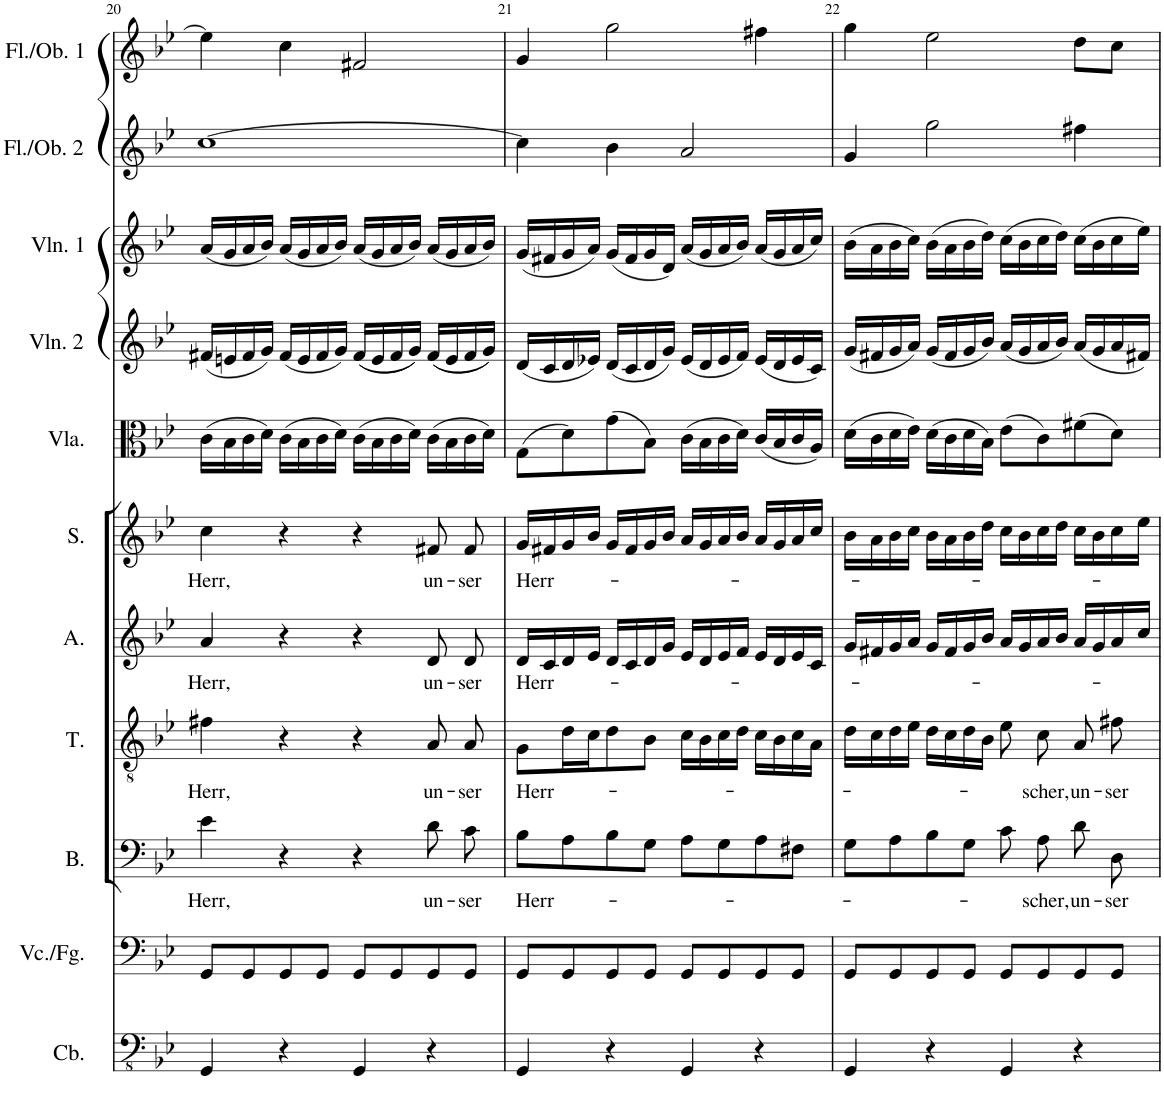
**kern	**kern	**kern	**text	**kern	**text	**kern	**text	**kern	**text	**kern	**kern	**kern	**kern	**kern
*part11	*part10	*part9	*part9	*part8	*part8	*part7	*part7	*part6	*part6	*part5	*part4	*part3	*part2	*part1
*staff11	*staff10	*staff9	*staff9	*staff8	*staff8	*staff7	*staff7	*staff6	*staff6	*staff5	*staff4	*staff3	*staff2	*staff1
*I"Contrabass	*I"Vcl./Fagotto	*I"Bass	*	*I"Tenor	*	*I"Alto	*	*I"Soprano	*	*I"Viola	*I"Violin 2	*I"Violin 1	*I"Fl./Ob. 2	*I"Fl./Ob. 1
*I'Cb.	*I'Vc./Fg.	*I'B.	*	*I'T.	*	*I'A.	*	*I'S.	*	*I'Vla.	*I'Vln. 2	*I'Vln. 1	*I'Fl./Ob. 2	*I'Fl./Ob. 1
!!LO:PB:g=z
*clefFv4	*clefF4	*clefF4	*	*clefGv2	*	*clefG2	*	*clefG2	*	*clefC3	*clefG2	*clefG2	*clefG2	*clefG2
*Trd7c12	*	*	*	*	*	*	*	*	*	*	*	*	*	*
*k[b-e-]	*k[b-e-]	*k[b-e-]	*	*k[b-e-]	*	*k[b-e-]	*	*k[b-e-]	*	*k[b-e-]	*k[b-e-]	*k[b-e-]	*k[b-e-]	*k[b-e-]
*M4/4	*M4/4	*M4/4	*	*M4/4	*	*M4/4	*	*M4/4	*	*M4/4	*M4/4	*M4/4	*M4/4	*M4/4
=20	=20	=20	=20	=20	=20	=20	=20	=20	=20	=20	=20	=20	=20	=20
!	!	!	!LO:LY:b	!	!LO:LY:b	!	!LO:LY:b	!	!LO:LY:b	!	!	!	!	!
4GGG/	8GG/L	4e-\	Herr,	4f#X\	Herr,	4a/	Herr,	4cc\	Herr,	(16c\LL	(16f#X/LL	(16a/LL	[1cc	4ee-\]
.	.	.	.	.	.	.	.	.	.	16B-\	16en/	16g/	.	.
.	8GG/	.	.	.	.	.	.	.	.	16c\	16f#/	16a/	.	.
.	.	.	.	.	.	.	.	.	.	16d\JJ)	16g/JJ)	16b-/JJ)	.	.
4r	8GG/	4r	.	4r	.	4r	.	4r	.	(16c\LL	(16f#/LL	(16a/LL	.	4cc\
.	.	.	.	.	.	.	.	.	.	16B-\	16e/	16g/	.	.
.	8GG/J	.	.	.	.	.	.	.	.	16c\	16f#/	16a/	.	.
.	.	.	.	.	.	.	.	.	.	16d\JJ)	16g/JJ)	16b-/JJ)	.	.
4GGG/	8GG/L	4r	.	4r	.	4r	.	4r	.	(16c\LL	((16f#/LL	(16a/LL	.	2f#X/
.	.	.	.	.	.	.	.	.	.	16B-\	16e/	16g/	.	.
.	8GG/	.	.	.	.	.	.	.	.	16c\	16f#/	16a/	.	.
.	.	.	.	.	.	.	.	.	.	16d\JJ)	16g/JJ))	16b-/JJ)	.	.
!	!	!	!LO:LY:b	!	!LO:LY:b	!	!LO:LY:b	!	!LO:LY:b	!	!	!	!	!
4r	8GG/	8d\	un-	8A/	un-	8d/	un-	8f#X/	un-	(16c\LL	((16f#/LL	(16a/LL	.	.
.	.	.	.	.	.	.	.	.	.	16B-\	16e/	16g/	.	.
!	!	!	!LO:LY:b	!	!LO:LY:b	!	!LO:LY:b	!	!LO:LY:b	!	!	!	!	!
.	8GG/J	8c\	-ser	8A/	-ser	8d/	-ser	8f#/	-ser	16c\	16f#/	16a/	.	.
.	.	.	.	.	.	.	.	.	.	16d\JJ)	16g/JJ))	16b-/JJ)	.	.
=21	=21	=21	=21	=21	=21	=21	=21	=21	=21	=21	=21	=21	=21	=21
!	!	!	!LO:LY:b	!	!LO:LY:b	!	!LO:LY:b	!	!LO:LY:b	!	!	!	!	!
4GGG/	8GG/L	8B-\L	Herr-	8G\L	Herr-	16d/LL	Herr-	16g/LL	Herr-	(8G\L	(16d/LL	(16g/LL	4cc\]	4g/
.	.	.	.	.	.	16c/	.	16f#X/	.	.	16c/	16f#X/	.	.
.	8GG/	8A\	.	16d\L	.	16d/	.	16g/	.	8d\)	16d/	16g/	.	.
.	.	.	.	16c\J	.	16e-/JJ	.	16b-/JJ	.	.	16e-X/JJ)	16a/JJ)	.	.
4r	8GG/	8B-\	.	8d\	.	16d/LL	.	16g/LL	.	(8g\	(16d/LL	(16g/LL	4b-\	2gg\
.	.	.	.	.	.	16c/	.	16f#/	.	.	16c/	16f#/	.	.
.	8GG/J	8G\J	.	8B-\J	.	16d/	.	16g/	.	8B-\J)	16d/	16g/	.	.
.	.	.	.	.	.	16g/JJ	.	16b-/JJ	.	.	16g/JJ)	16d/JJ)	.	.
4GGG/	8GG/L	8A\L	.	16c\LL	.	16e-/LL	.	16a/LL	.	(16c\LL	(16e-/LL	(16a/LL	2a/	.
.	.	.	.	16B-\	.	16d/	.	16g/	.	16B-\	16d/	16g/	.	.
.	8GG/	8G\	.	16c\	.	16e-/	.	16a/	.	16c\	16e-/	16a/	.	.
.	.	.	.	16d\JJ	.	16f/JJ	.	16b-/JJ	.	16d\JJ)	16f/JJ)	16b-/JJ)	.	.
4r	8GG/	8A\	.	16c\LL	.	16e-/LL	.	16a/LL	.	(16c/LL	(16e-/LL	(16a/LL	.	4ff#X\
.	.	.	.	16B-\	.	16d/	.	16g/	.	16B-/	16d/	16g/	.	.
.	8GG/J	8F#X\J	.	16c\	.	16e-/	.	16a/	.	16c/	16e-/	16a/	.	.
.	.	.	.	16A\JJ	.	16c/JJ	.	16cc/JJ	.	16A/JJ)	16c/JJ)	16cc/JJ)	.	.
=22	=22	=22	=22	=22	=22	=22	=22	=22	=22	=22	=22	=22	=22	=22
4GGG/	8GG/L	8G\L	.	16d\LL	.	16g/LL	.	16b-\LL	.	(16d\LL	(16g/LL	(16b-\LL	4g/	4gg\
.	.	.	.	16c\	.	16f#X/	.	16a\	.	16c\	16f#X/	16a\	.	.
.	8GG/	8A\	.	16d\	.	16g/	.	16b-\	.	16d\	16g/	16b-\	.	.
.	.	.	.	16e-\JJ	.	16a/JJ	.	16cc\JJ	.	16e-\JJ)	16a/JJ)	16cc\JJ)	.	.
4r	8GG/	8B-\	.	16d\LL	.	16g/LL	.	16b-\LL	.	(16d\LL	(16g/LL	(16b-\LL	2gg\	2ee-\
.	.	.	.	16c\	.	16f#/	.	16a\	.	16c\	16f#/	16a\	.	.
.	8GG/J	8G\J	.	16d\	.	16g/	.	16b-\	.	16d\	16g/	16b-\	.	.
.	.	.	.	16B-\JJ	.	16b-/JJ	.	16dd\JJ	.	16B-\JJ)	16b-/JJ)	16dd\JJ)	.	.
4GGG/	8GG/L	8c\	.	8e-\	.	16a/LL	.	16cc\LL	.	(8e-\L	(16a/LL	(16cc\LL	.	.
.	.	.	.	.	.	16g/	.	16b-\	.	.	16g/	16b-\	.	.
!	!	!	!LO:LY:b	!	!LO:LY:b	!	!	!	!	!	!	!	!	!
.	8GG/	8A\	-scher,	8c\	-scher,	16a/	.	16cc\	.	8c\)	16a/	16cc\	.	.
.	.	.	.	.	.	16b-/JJ	.	16dd\JJ	.	.	16b-/JJ)	16dd\JJ)	.	.
!	!	!	!LO:LY:b	!	!LO:LY:b	!	!	!	!	!	!	!	!	!
4r	8GG/	8d\	un-	8A/	un-	16a/LL	.	16cc\LL	.	(8f#X\	(16a/LL	(16cc\LL	4ff#X\	8dd\L
.	.	.	.	.	.	16g/	.	16b-\	.	.	16g/	16b-\	.	.
!	!	!	!LO:LY:b	!	!LO:LY:b	!	!	!	!	!	!	!	!	!
.	8GG/J	8D\	-ser	8f#X\	-ser	16a/	.	16cc\	.	8d\J)	16a/	16cc\	.	8cc\J
.	.	.	.	.	.	16cc/JJ	.	16ee-\JJ	.	.	16f#X/JJ)	16ee-\JJ)	.	.
=	=	=	=	=	=	=	=	=	=	=	=	=	=	=
*-	*-	*-	*-	*-	*-	*-	*-	*-	*-	*-	*-	*-	*-	*-
